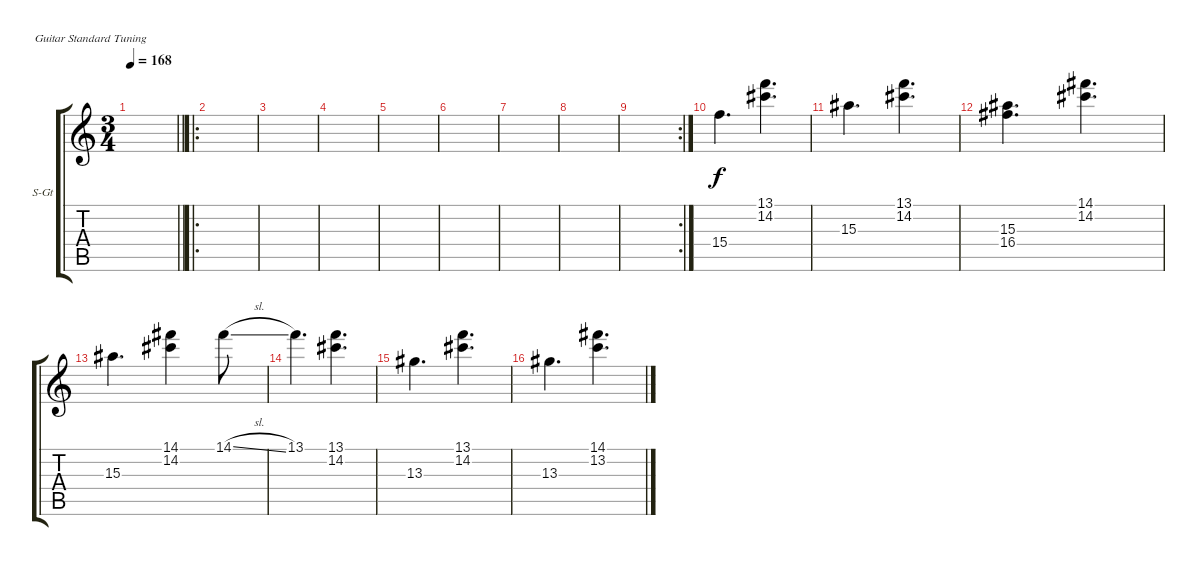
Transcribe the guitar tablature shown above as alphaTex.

\defaultSystemsLayout 4
\bracketExtendMode groupsimilarinstruments
\firstSystemTrackNameOrientation horizontal
\otherSystemsTrackNameOrientation horizontal
\track ("Steel Guitar" "S-Gt") {instrument acousticguitarsteel}
\staff {score tabs}
\tuning (E4 B3 G3 D3 A2 E2)
\ts (3 4)
\tempo 168
\clef g2
\scale
0.464
\barLineRight lightlight
\ks c
|
\ro
\scale
0.292 |
\scale
0.244 |
\scale
0.333333 |
\scale
0.333333 |
\scale
0.333333 |
\scale
0.322751 |
\scale
0.322751 |
\rc 2
\scale
0.354497 |
\scale
0.333333 15.4.4{d} (13.1 14.2).4{d} |
\scale
0.333333 15.3.4{d} (13.1 14.2).4{d} |
\scale
0.333333 (16.4 15.3).4{d} (14.1 14.2).4{d} |
\scale
0.333333 15.3.4{d} (14.1 14.2).4 14.1{sl}.8 |
\scale
0.333333 13.1.4{d} (13.1 14.2).4{d} |
\scale
0.333333 13.3.4{d} (14.2 13.1).4{d} |
\scale
0.333333 13.3.4{d} (13.2 14.1).4{d}
